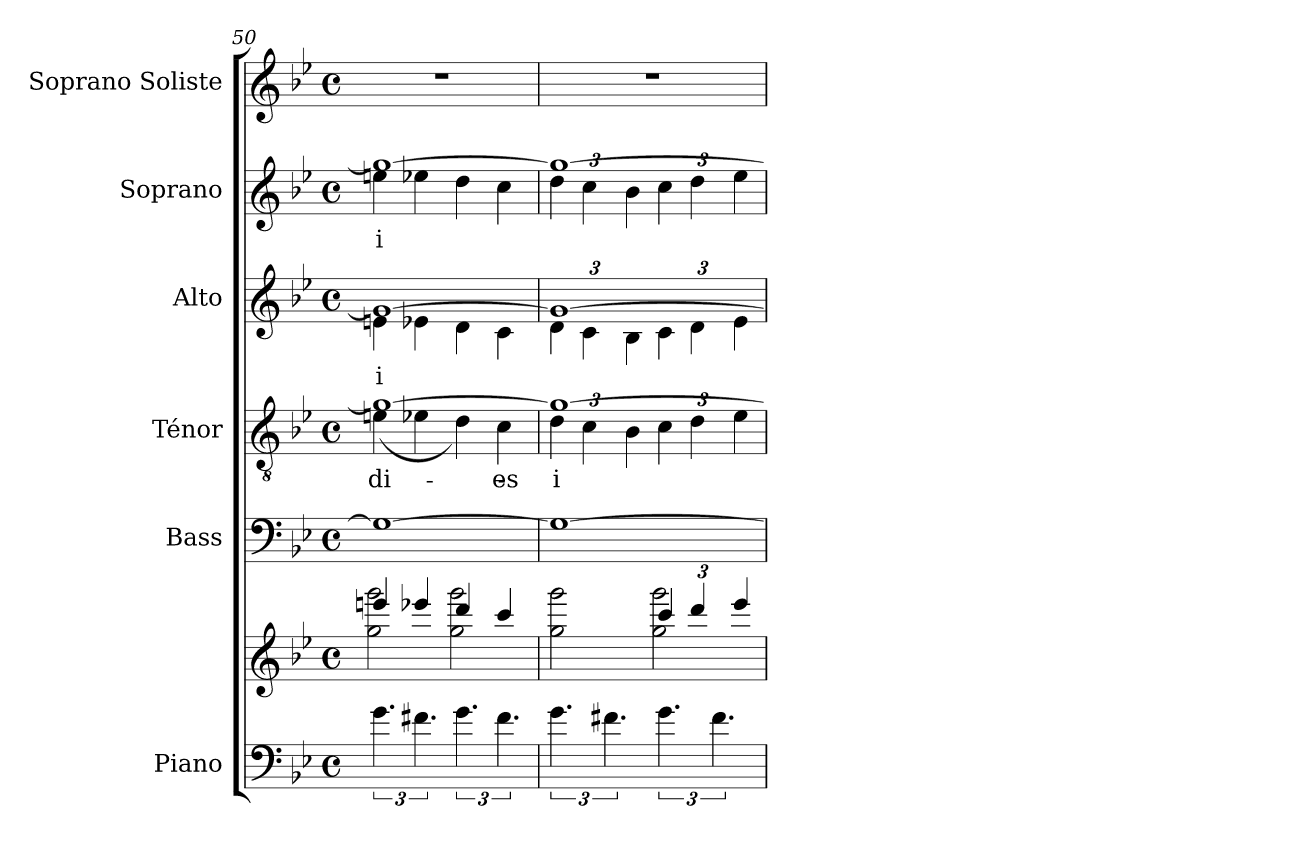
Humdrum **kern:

**kern	**kern	**kern	**kern	**text	**kern	**text	**kern	**text	**kern
*part6	*part6	*part5	*part4	*part4	*part3	*part3	*part2	*part2	*part1
*staff7	*staff6	*staff5	*staff4	*staff4	*staff3	*staff3	*staff2	*staff2	*staff1
*I"Piano	*	*I"Bass	*I"Ténor	*	*I"Alto	*	*I"Soprano	*	*I"Soprano Soliste
*I'Pno.	*	*I'B.	*I'T.	*	*I'A.	*	*I'S.	*	*
*clefF4	*clefG2	*clefF4	*clefGv2	*	*clefG2	*	*clefG2	*	*clefG2
*k[b-e-]	*k[b-e-]	*k[b-e-]	*k[b-e-]	*	*k[b-e-]	*	*k[b-e-]	*	*k[b-e-]
*M4/4	*M4/4	*M4/4	*M4/4	*	*M4/4	*	*M4/4	*	*M4/4
*met(c)	*met(c)	*met(c)	*met(c)	*	*met(c)	*	*met(c)	*	*met(c)
=50	=50	=50	=50	=50	=50	=50	=50	=50	=50
*	*^	*	*^	*	*^	*	*^	*	*
6.g\	4eeen/	2gg\ 2ggg\	1G_	1g_	(4en\	di-	1g_	4en\	i	1gg_	4een\	i	1r
6.f#X\	4eee-X/	.	.	.	4e-X\	.	.	4e-X\	-	.	4ee-X\	-	.
6.g\	4ddd/	2gg\ 2ggg\	.	.	4d\)	.	.	4d\	-	.	4dd\	-	.
6.f#\	4ccc/	.	.	.	4c\	-es	.	4c\	-	.	4cc\	-	.
=51	=51	=51	=51	=51	=51	=51	=51	=51	=51	=51	=51	=51	=51
*	*	*	*	*	*Xbrackettup	*	*	*Xbrackettup	*	*	*Xbrackettup	*	*
6.g\	2ryy	2gg\ 2ggg\	1G_	1g_	6d\	i	1g_	6d\	-	1gg_	6dd\	-	1r
.	.	.	.	.	6c\	-	.	6c\	-	.	6cc\	-	.
6.f#X\	.	.	.	.	.	.	.	.	.	.	.	.	.
.	.	.	.	.	6B-\	-	.	6B-\	-	.	6b-\	-	.
*	*Xbrackettup	*	*	*	*	*	*	*	*	*	*	*	*
6.g\	6ccc/	2gg\ 2ggg\	.	.	6c\	-	.	6c\	-	.	6cc\	-	.
.	6ddd/	.	.	.	6d\	-	.	6d\	-	.	6dd\	-	.
6.f#\	.	.	.	.	.	.	.	.	.	.	.	.	.
.	6eee-/	.	.	.	6e-\	-	.	6e-\	-	.	6ee-\	-	.
*	*	*	*	*v	*v	*	*	*	*	*v	*v	*	*
*	*v	*v	*	*	*	*v	*v	*	*	*	*
=	=	=	=	=	=	=	=	=	=
*-	*-	*-	*-	*-	*-	*-	*-	*-	*-
